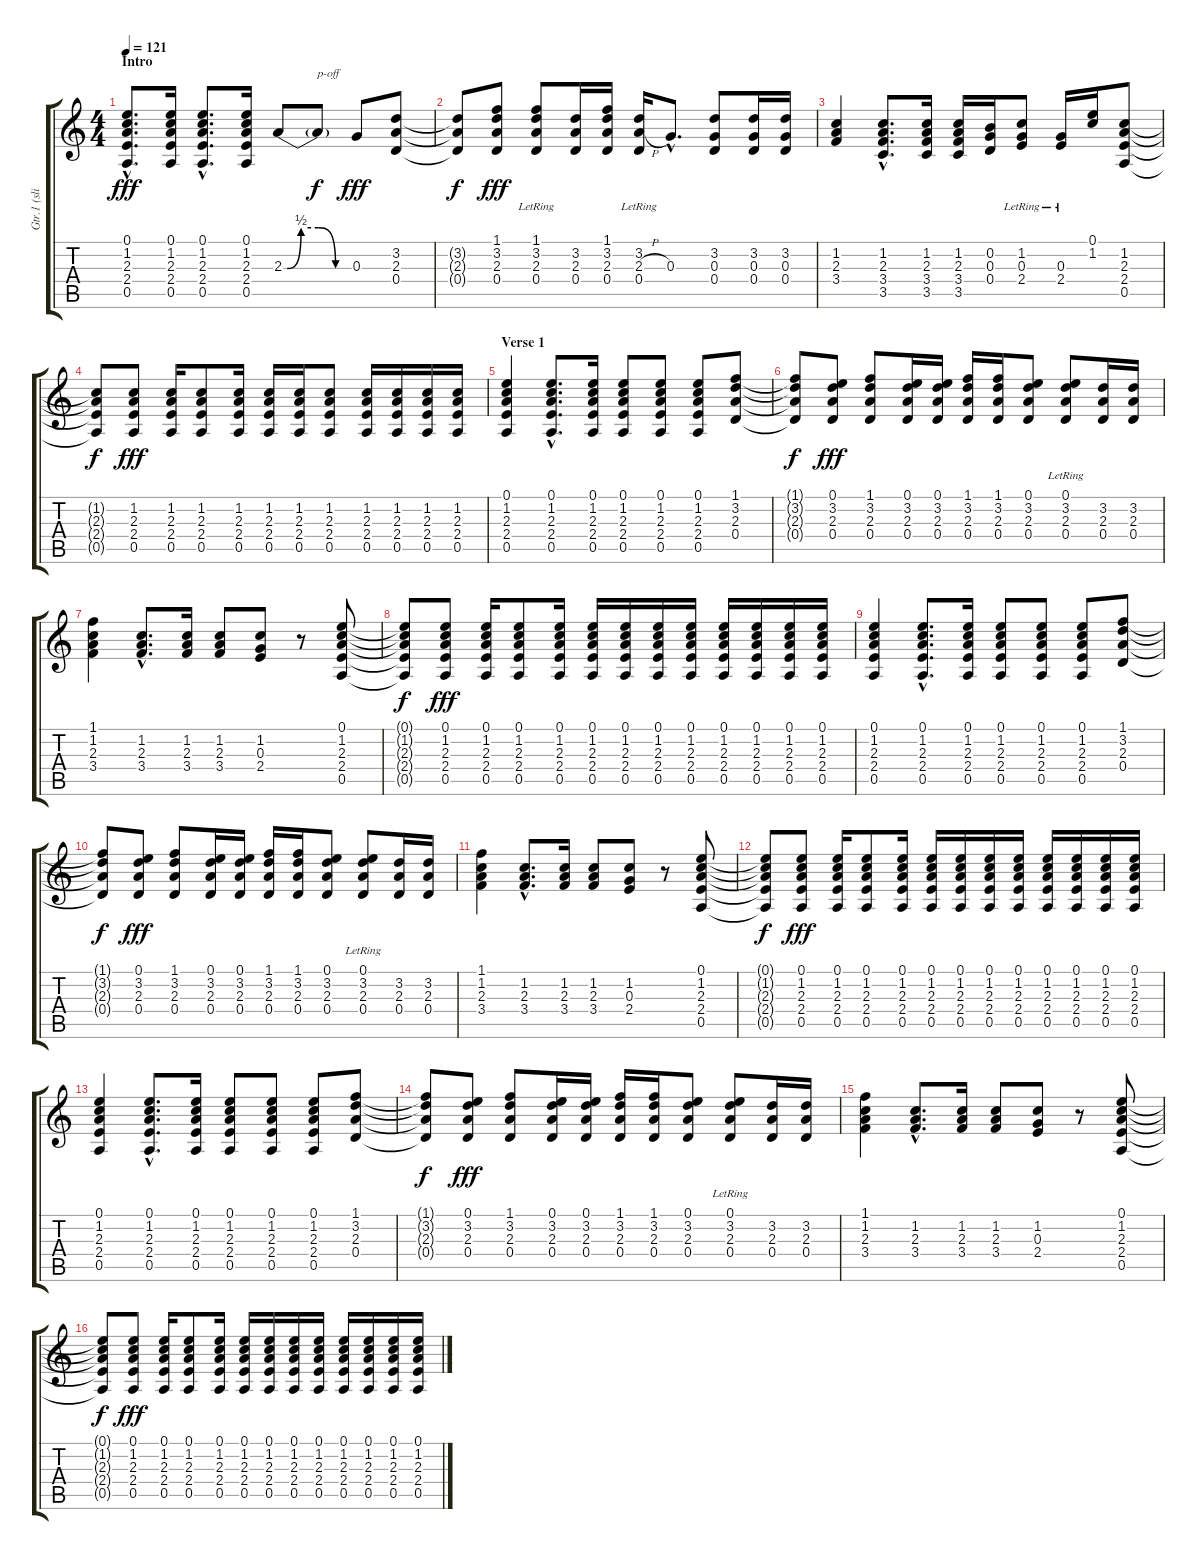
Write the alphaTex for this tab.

\track ("Gtr.1 (slight dist.) - John" "Gtr.1 (sli") {instrument overdrivenguitar}
\staff {score tabs}
\tuning (E4 B3 G3 D3 A2 E2) {hide}
\ts (4 4)
\section ("" "Intro")
\tempo 121
\clef g2
\ks c
(0.1{hac} 1.2{hac} 2.3{hac} 2.4{hac} 0.5{hac}).8{d dy fff instrument overdrivenguitar} (0.1 1.2 2.3 2.4 0.5).16 (0.1{hac} 1.2{hac} 2.3{hac} 2.4{hac} 0.5{hac}).8{d} (0.1 1.2 2.3 2.4 0.5).16 2.3{be (custom 0 0 3 0 15 2 30 2 45 0 60 0)}.8 2.3{t}.8{txt "p-off" dy f} 0.3.8{dy fff} (3.2 2.3 0.4).8 |
(3.2{t} 2.3{t} 0.4{t}).8{dy f} (1.1 3.2 2.3 0.4).8{dy fff} (1.1{lr} 3.2 2.3 0.4).8 (3.2 2.3 0.4).16 (1.1 3.2 2.3 0.4).16 (3.2{lr} 2.3{h} 0.4{lr}).16 0.3{hac}.8{d} (3.2 0.3 0.4).8 (3.2 0.3 0.4).16 (3.2 0.3 0.4).16 |
(1.2 2.3 3.4).4 (1.2{hac} 2.3{hac} 3.4{hac} 3.5{hac}).8{d} (1.2 2.3 3.4 3.5).16 (1.2 2.3 3.4 3.5).16 (0.2 0.3 0.4).16 (1.2{lr} 0.3 2.4).8 (0.3{lr} 2.4{lr}).16 (0.1 1.2).16 (1.2 2.3 2.4 0.5).8 |
(1.2{t} 2.3{t} 2.4{t} 0.5{t}).8{dy f} (1.2 2.3 2.4 0.5).8{dy fff} (1.2 2.3 2.4 0.5).16 (1.2 2.3 2.4 0.5).8 (1.2 2.3 2.4 0.5).16 (1.2 2.3 2.4 0.5).16 (1.2 2.3 2.4 0.5).16 (1.2 2.3 2.4 0.5).8 (1.2 2.3 2.4 0.5).16 (1.2 2.3 2.4 0.5).16 (1.2 2.3 2.4 0.5).16 (1.2 2.3 2.4 0.5).16 |
\section ("" "Verse 1")
(0.1 1.2 2.3 2.4 0.5).4 (0.1{hac} 1.2{hac} 2.3{hac} 2.4{hac} 0.5{hac}).8{d} (0.1 1.2 2.3 2.4 0.5).16 (0.1 1.2 2.3 2.4 0.5).8 (0.1 1.2 2.3 2.4 0.5).8 (0.1 1.2 2.3 2.4 0.5).8 (1.1 3.2 2.3 0.4).8 |
(1.1{t} 3.2{t} 2.3{t} 0.4{t}).8{dy f} (0.1 3.2 2.3 0.4).8{dy fff} (1.1 3.2 2.3 0.4).8 (0.1 3.2 2.3 0.4).16 (0.1 3.2 2.3 0.4).16 (1.1 3.2 2.3 0.4).16 (1.1 3.2 2.3 0.4).16 (0.1 3.2 2.3 0.4).8 (0.1{lr} 3.2 2.3 0.4).8 (3.2 2.3 0.4).16 (3.2 2.3 0.4).16 |
(1.1 1.2 2.3 3.4).4 (1.2{hac} 2.3{hac} 3.4{hac}).8{d} (1.2 2.3 3.4).16 (1.2 2.3 3.4).8 (1.2 0.3 2.4).8 r.8 (0.1 1.2 2.3 2.4 0.5).8 |
(0.1{t} 1.2{t} 2.3{t} 2.4{t} 0.5{t}).8{dy f} (0.1 1.2 2.3 2.4 0.5).8{dy fff} (0.1 1.2 2.3 2.4 0.5).16 (0.1 1.2 2.3 2.4 0.5).8 (0.1 1.2 2.3 2.4 0.5).16 (0.1 1.2 2.3 2.4 0.5).16 (0.1 1.2 2.3 2.4 0.5).16 (0.1 1.2 2.3 2.4 0.5).16 (0.1 1.2 2.3 2.4 0.5).16 (0.1 1.2 2.3 2.4 0.5).16 (0.1 1.2 2.3 2.4 0.5).16 (0.1 1.2 2.3 2.4 0.5).16 (0.1 1.2 2.3 2.4 0.5).16 |
(0.1 1.2 2.3 2.4 0.5).4 (0.1{hac} 1.2{hac} 2.3{hac} 2.4{hac} 0.5{hac}).8{d} (0.1 1.2 2.3 2.4 0.5).16 (0.1 1.2 2.3 2.4 0.5).8 (0.1 1.2 2.3 2.4 0.5).8 (0.1 1.2 2.3 2.4 0.5).8 (1.1 3.2 2.3 0.4).8 |
(1.1{t} 3.2{t} 2.3{t} 0.4{t}).8{dy f} (0.1 3.2 2.3 0.4).8{dy fff} (1.1 3.2 2.3 0.4).8 (0.1 3.2 2.3 0.4).16 (0.1 3.2 2.3 0.4).16 (1.1 3.2 2.3 0.4).16 (1.1 3.2 2.3 0.4).16 (0.1 3.2 2.3 0.4).8 (0.1{lr} 3.2 2.3 0.4).8 (3.2 2.3 0.4).16 (3.2 2.3 0.4).16 |
(1.1 1.2 2.3 3.4).4 (1.2{hac} 2.3{hac} 3.4{hac}).8{d} (1.2 2.3 3.4).16 (1.2 2.3 3.4).8 (1.2 0.3 2.4).8 r.8 (0.1 1.2 2.3 2.4 0.5).8 |
(0.1{t} 1.2{t} 2.3{t} 2.4{t} 0.5{t}).8{dy f} (0.1 1.2 2.3 2.4 0.5).8{dy fff} (0.1 1.2 2.3 2.4 0.5).16 (0.1 1.2 2.3 2.4 0.5).8 (0.1 1.2 2.3 2.4 0.5).16 (0.1 1.2 2.3 2.4 0.5).16 (0.1 1.2 2.3 2.4 0.5).16 (0.1 1.2 2.3 2.4 0.5).16 (0.1 1.2 2.3 2.4 0.5).16 (0.1 1.2 2.3 2.4 0.5).16 (0.1 1.2 2.3 2.4 0.5).16 (0.1 1.2 2.3 2.4 0.5).16 (0.1 1.2 2.3 2.4 0.5).16 |
(0.1 1.2 2.3 2.4 0.5).4 (0.1{hac} 1.2{hac} 2.3{hac} 2.4{hac} 0.5{hac}).8{d} (0.1 1.2 2.3 2.4 0.5).16 (0.1 1.2 2.3 2.4 0.5).8 (0.1 1.2 2.3 2.4 0.5).8 (0.1 1.2 2.3 2.4 0.5).8 (1.1 3.2 2.3 0.4).8 |
(1.1{t} 3.2{t} 2.3{t} 0.4{t}).8{dy f} (0.1 3.2 2.3 0.4).8{dy fff} (1.1 3.2 2.3 0.4).8 (0.1 3.2 2.3 0.4).16 (0.1 3.2 2.3 0.4).16 (1.1 3.2 2.3 0.4).16 (1.1 3.2 2.3 0.4).16 (0.1 3.2 2.3 0.4).8 (0.1{lr} 3.2 2.3 0.4).8 (3.2 2.3 0.4).16 (3.2 2.3 0.4).16 |
(1.1 1.2 2.3 3.4).4 (1.2{hac} 2.3{hac} 3.4{hac}).8{d} (1.2 2.3 3.4).16 (1.2 2.3 3.4).8 (1.2 0.3 2.4).8 r.8 (0.1 1.2 2.3 2.4 0.5).8 |
(0.1{t} 1.2{t} 2.3{t} 2.4{t} 0.5{t}).8{dy f} (0.1 1.2 2.3 2.4 0.5).8{dy fff} (0.1 1.2 2.3 2.4 0.5).16 (0.1 1.2 2.3 2.4 0.5).8 (0.1 1.2 2.3 2.4 0.5).16 (0.1 1.2 2.3 2.4 0.5).16 (0.1 1.2 2.3 2.4 0.5).16 (0.1 1.2 2.3 2.4 0.5).16 (0.1 1.2 2.3 2.4 0.5).16 (0.1 1.2 2.3 2.4 0.5).16 (0.1 1.2 2.3 2.4 0.5).16 (0.1 1.2 2.3 2.4 0.5).16 (0.1 1.2 2.3 2.4 0.5).16
